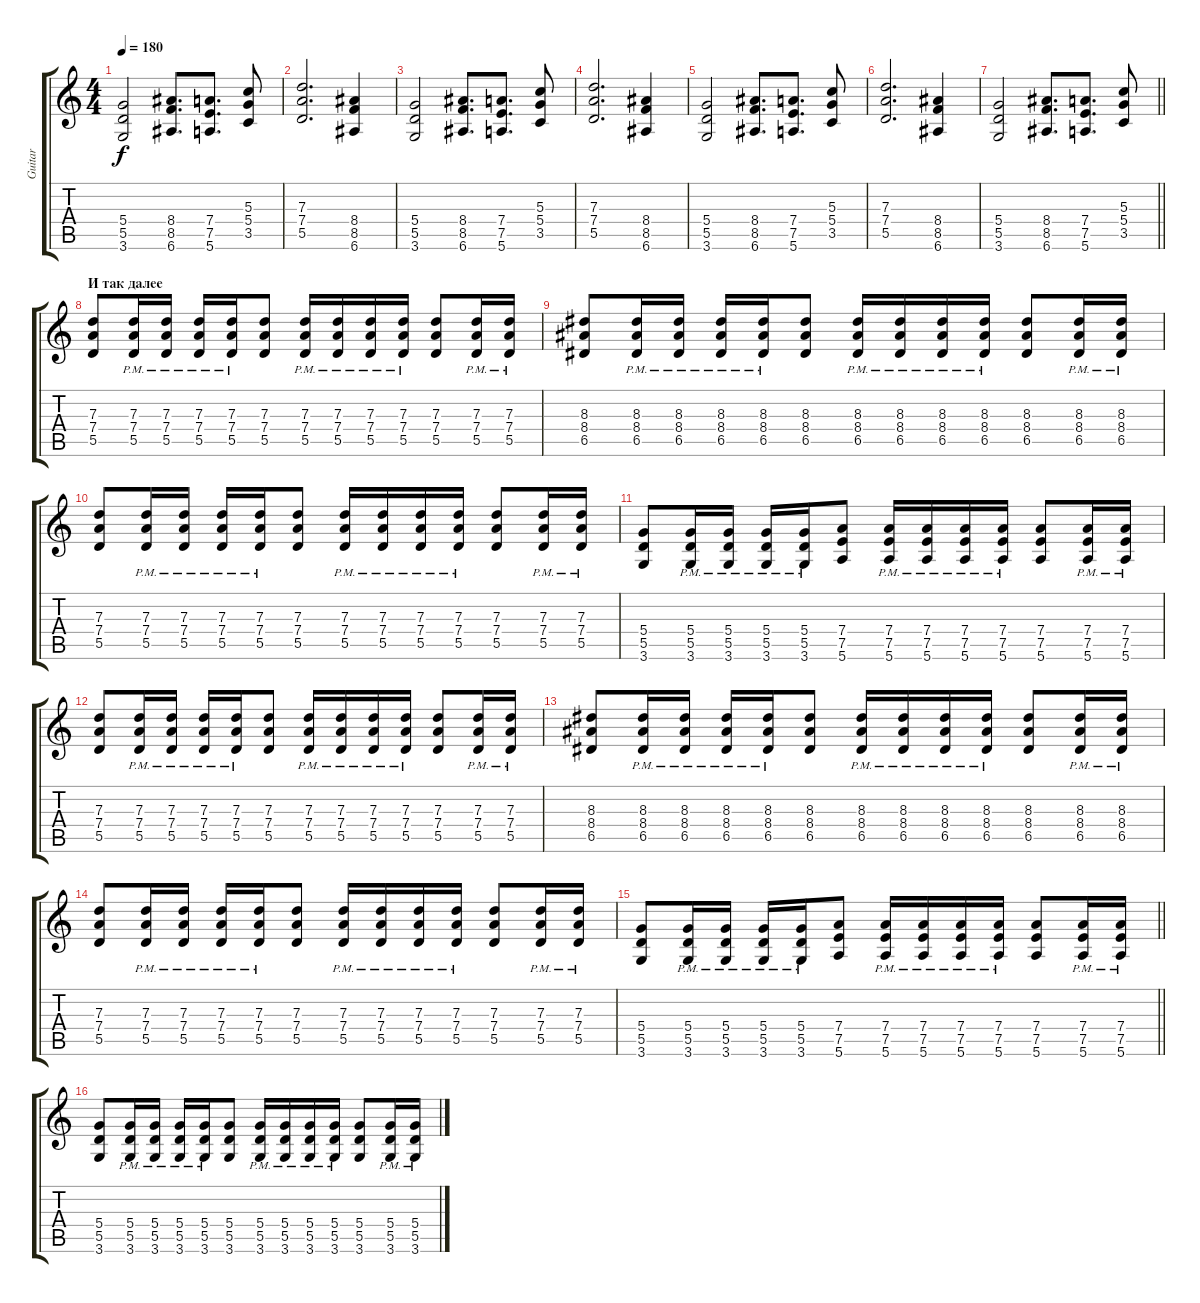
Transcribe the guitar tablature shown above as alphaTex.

\track ("Guitar" "Guitar") {instrument distortionguitar}
\staff {score tabs}
\tuning (E4 B3 G3 D3 A2 E2) {hide}
\ts (4 4)
\tempo 180
\clef g2
\ks c
(5.4 5.5 3.6).2{dy f} (8.4 8.5 6.6).8{d} (7.4 7.5 5.6).8{d} (5.3 5.4 3.5).8 |
(7.3 7.4 5.5).2{d} (8.4 8.5 6.6).4 |
(5.4 5.5 3.6).2 (8.4 8.5 6.6).8{d} (7.4 7.5 5.6).8{d} (5.3 5.4 3.5).8 |
(7.3 7.4 5.5).2{d} (8.4 8.5 6.6).4 |
(5.4 5.5 3.6).2 (8.4 8.5 6.6).8{d} (7.4 7.5 5.6).8{d} (5.3 5.4 3.5).8 |
(7.3 7.4 5.5).2{d} (8.4 8.5 6.6).4 |
\barLineRight lightlight
(5.4 5.5 3.6).2 (8.4 8.5 6.6).8{d} (7.4 7.5 5.6).8{d} (5.3 5.4 3.5).8 |
\section ("" "И так далее")
(7.3 7.4 5.5).8 (7.3{pm} 7.4{pm} 5.5{pm}).16 (7.3{pm} 7.4{pm} 5.5{pm}).16 (7.3{pm} 7.4{pm} 5.5{pm}).16 (7.3{pm} 7.4{pm} 5.5{pm}).16 (7.3 7.4 5.5).8 (7.3{pm} 7.4{pm} 5.5{pm}).16 (7.3{pm} 7.4{pm} 5.5{pm}).16 (7.3{pm} 7.4{pm} 5.5{pm}).16 (7.3{pm} 7.4{pm} 5.5{pm}).16 (7.3 7.4 5.5).8 (7.3{pm} 7.4{pm} 5.5{pm}).16 (7.3{pm} 7.4{pm} 5.5{pm}).16 |
(8.3 8.4 6.5).8 (8.3{pm} 8.4{pm} 6.5{pm}).16 (8.3{pm} 8.4{pm} 6.5{pm}).16 (8.3{pm} 8.4{pm} 6.5{pm}).16 (8.3{pm} 8.4{pm} 6.5{pm}).16 (8.3 8.4 6.5).8 (8.3{pm} 8.4{pm} 6.5{pm}).16 (8.3{pm} 8.4{pm} 6.5{pm}).16 (8.3{pm} 8.4{pm} 6.5{pm}).16 (8.3{pm} 8.4{pm} 6.5{pm}).16 (8.3 8.4 6.5).8 (8.3{pm} 8.4{pm} 6.5{pm}).16 (8.3{pm} 8.4{pm} 6.5{pm}).16 |
(7.3 7.4 5.5).8 (7.3{pm} 7.4{pm} 5.5{pm}).16 (7.3{pm} 7.4{pm} 5.5{pm}).16 (7.3{pm} 7.4{pm} 5.5{pm}).16 (7.3{pm} 7.4{pm} 5.5{pm}).16 (7.3 7.4 5.5).8 (7.3{pm} 7.4{pm} 5.5{pm}).16 (7.3{pm} 7.4{pm} 5.5{pm}).16 (7.3{pm} 7.4{pm} 5.5{pm}).16 (7.3{pm} 7.4{pm} 5.5{pm}).16 (7.3 7.4 5.5).8 (7.3{pm} 7.4{pm} 5.5{pm}).16 (7.3{pm} 7.4{pm} 5.5{pm}).16 |
(5.4 5.5 3.6).8 (5.4{pm} 5.5{pm} 3.6{pm}).16 (5.4{pm} 5.5{pm} 3.6{pm}).16 (5.4{pm} 5.5{pm} 3.6{pm}).16 (5.4{pm} 5.5{pm} 3.6{pm}).16 (7.4 7.5 5.6).8 (7.4{pm} 7.5{pm} 5.6{pm}).16 (7.4{pm} 7.5{pm} 5.6{pm}).16 (7.4{pm} 7.5{pm} 5.6{pm}).16 (7.4{pm} 7.5{pm} 5.6{pm}).16 (7.4 7.5 5.6).8 (7.4{pm} 7.5{pm} 5.6{pm}).16 (7.4{pm} 7.5{pm} 5.6{pm}).16 |
(7.3 7.4 5.5).8 (7.3{pm} 7.4{pm} 5.5{pm}).16 (7.3{pm} 7.4{pm} 5.5{pm}).16 (7.3{pm} 7.4{pm} 5.5{pm}).16 (7.3{pm} 7.4{pm} 5.5{pm}).16 (7.3 7.4 5.5).8 (7.3{pm} 7.4{pm} 5.5{pm}).16 (7.3{pm} 7.4{pm} 5.5{pm}).16 (7.3{pm} 7.4{pm} 5.5{pm}).16 (7.3{pm} 7.4{pm} 5.5{pm}).16 (7.3 7.4 5.5).8 (7.3{pm} 7.4{pm} 5.5{pm}).16 (7.3{pm} 7.4{pm} 5.5{pm}).16 |
(8.3 8.4 6.5).8 (8.3{pm} 8.4{pm} 6.5{pm}).16 (8.3{pm} 8.4{pm} 6.5{pm}).16 (8.3{pm} 8.4{pm} 6.5{pm}).16 (8.3{pm} 8.4{pm} 6.5{pm}).16 (8.3 8.4 6.5).8 (8.3{pm} 8.4{pm} 6.5{pm}).16 (8.3{pm} 8.4{pm} 6.5{pm}).16 (8.3{pm} 8.4{pm} 6.5{pm}).16 (8.3{pm} 8.4{pm} 6.5{pm}).16 (8.3 8.4 6.5).8 (8.3{pm} 8.4{pm} 6.5{pm}).16 (8.3{pm} 8.4{pm} 6.5{pm}).16 |
(7.3 7.4 5.5).8 (7.3{pm} 7.4{pm} 5.5{pm}).16 (7.3{pm} 7.4{pm} 5.5{pm}).16 (7.3{pm} 7.4{pm} 5.5{pm}).16 (7.3{pm} 7.4{pm} 5.5{pm}).16 (7.3 7.4 5.5).8 (7.3{pm} 7.4{pm} 5.5{pm}).16 (7.3{pm} 7.4{pm} 5.5{pm}).16 (7.3{pm} 7.4{pm} 5.5{pm}).16 (7.3{pm} 7.4{pm} 5.5{pm}).16 (7.3 7.4 5.5).8 (7.3{pm} 7.4{pm} 5.5{pm}).16 (7.3{pm} 7.4{pm} 5.5{pm}).16 |
\barLineRight lightlight
(5.4 5.5 3.6).8 (5.4{pm} 5.5{pm} 3.6{pm}).16 (5.4{pm} 5.5{pm} 3.6{pm}).16 (5.4{pm} 5.5{pm} 3.6{pm}).16 (5.4{pm} 5.5{pm} 3.6{pm}).16 (7.4 7.5 5.6).8 (7.4{pm} 7.5{pm} 5.6{pm}).16 (7.4{pm} 7.5{pm} 5.6{pm}).16 (7.4{pm} 7.5{pm} 5.6{pm}).16 (7.4{pm} 7.5{pm} 5.6{pm}).16 (7.4 7.5 5.6).8 (7.4{pm} 7.5{pm} 5.6{pm}).16 (7.4{pm} 7.5{pm} 5.6{pm}).16 |
(5.4 5.5 3.6).8 (5.4{pm} 5.5{pm} 3.6{pm}).16 (5.4{pm} 5.5{pm} 3.6{pm}).16 (5.4{pm} 5.5{pm} 3.6{pm}).16 (5.4{pm} 5.5{pm} 3.6{pm}).16 (5.4 5.5 3.6).8 (5.4{pm} 5.5{pm} 3.6{pm}).16 (5.4{pm} 5.5{pm} 3.6{pm}).16 (5.4{pm} 5.5{pm} 3.6{pm}).16 (5.4{pm} 5.5{pm} 3.6{pm}).16 (5.4 5.5 3.6).8 (5.4{pm} 5.5{pm} 3.6{pm}).16 (5.4{pm} 5.5{pm} 3.6{pm}).16
